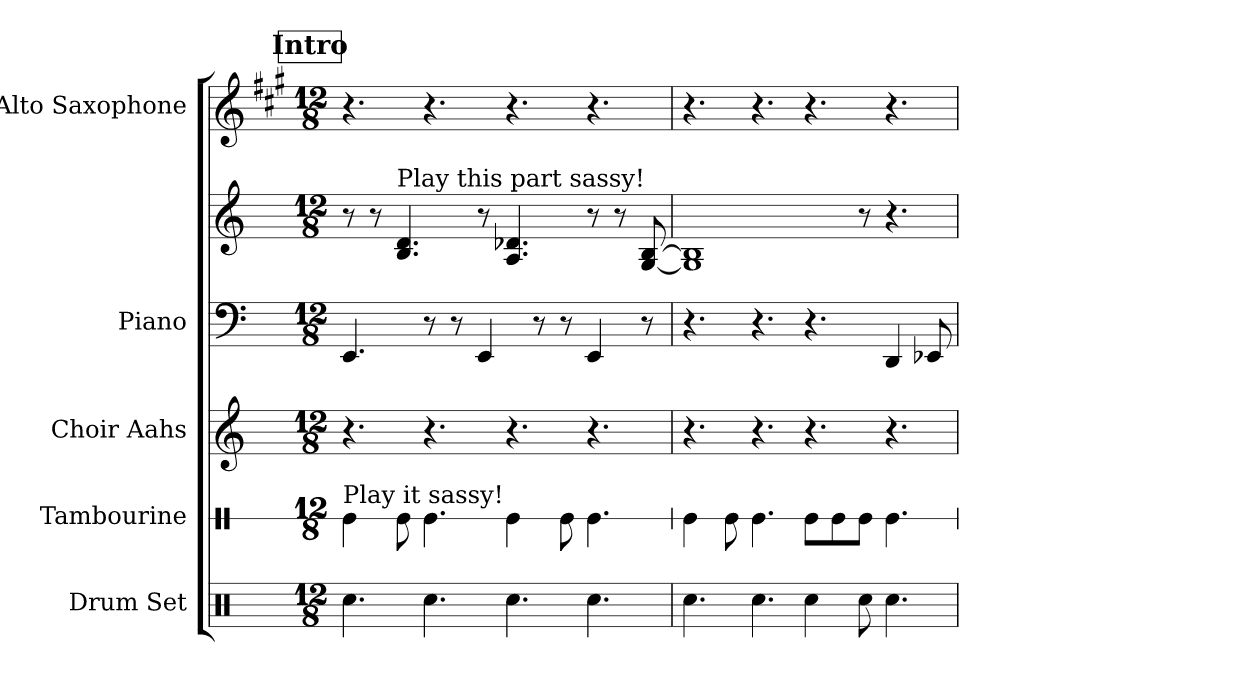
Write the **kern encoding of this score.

**kern	**kern	**kern	**kern	**kern	**kern
*part5	*part4	*part3	*part2	*part2	*part1
*staff6	*staff5	*staff4	*staff3	*staff2	*staff1
*I"Drum Set	*I"Tambourine	*I"Choir Aahs	*I"Piano	*	*I"Alto Saxophone
*I'Drums	*I'Tbr	*I'Ch. Aa.	*I'Pno.	*	*I'A. Sax.
*stria5	*stria1	*stria5	*stria5	*stria5	*stria5
*clefX	*clefX	*clefG2	*clefF4	*clefG2	*clefG2
*	*	*	*	*	*ITrd5c9
*k[]	*k[]	*k[]	*k[]	*k[]	*k[]
*M12/8	*M12/8	*M12/8	*M12/8	*M12/8	*M12/8
*MM200	*MM200	*MM200	*MM200	*MM200	*MM200
!!LO:REH:place=s1:a:t=Intro
=1	=1	=1	=1	=1	=1
!	!LO:TX:a:t=Play it sassy!	!	!	!	!
4.Rcc	4Re	4.r	4.EE	8r	4.r
.	.	.	.	8r	.
!	!	!	!	!LO:TX:a:t=Play this part sassy!	!
.	8Re	.	.	4.d 4.B	.
4.Rcc	4.Re	4.r	8r	.	4.r
.	.	.	8r	.	.
.	.	.	4EE	8r	.
4.Rcc	4Re	4.r	.	4.A 4.d-X	4.r
.	.	.	8r	.	.
.	8Re	.	8r	.	.
4.Rcc	4.Re	4.r	4EE	8r	4.r
.	.	.	.	8r	.
.	.	.	8r	[8B [8G	.
=2	=2	=2	=2	=2	=2
4.Rcc	4Re	4.r	4.r	1B] 1G]	4.r
.	8Re	.	.	.	.
4.Rcc	4.Re	4.r	4.r	.	4.r
4Rcc	8ReL	4.r	4.r	.	4.r
.	8Re	.	.	.	.
8Rcc	8ReJ	.	.	8r	.
4.Rcc	4.Re	4.r	4DD	4.r	4.r
.	.	.	8EE-X	.	.
=	=	=	=	=	=
*-	*-	*-	*-	*-	*-
